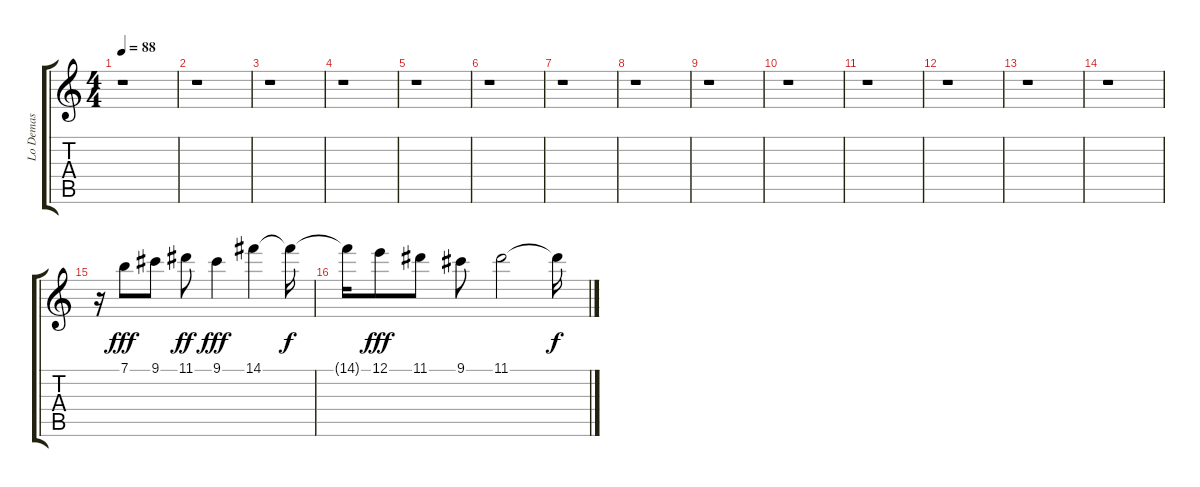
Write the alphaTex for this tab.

\track ("Lo Demas" "Lo Demas") {instrument distortionguitar}
\staff {score tabs}
\tuning (E4 B3 G3 D3 A2 E2) {hide}
\ts (4 4)
\tempo 88
\clef g2
\ks c
r.1{dy f} |
r.1 |
r.1 |
r.1 |
r.1 |
r.1 |
r.1 |
r.1 |
r.1 |
r.1 |
r.1 |
r.1 |
r.1 |
r.1 |
r.16 7.1.8{dy fff} 9.1.8 11.1.8{dy ff} 9.1.4{dy fff} 14.1.4 14.1{t}.16{dy f} |
14.1{t}.16 12.1.8{dy fff} 11.1.8 9.1.8 11.1.2 11.1{t}.16{dy f}
